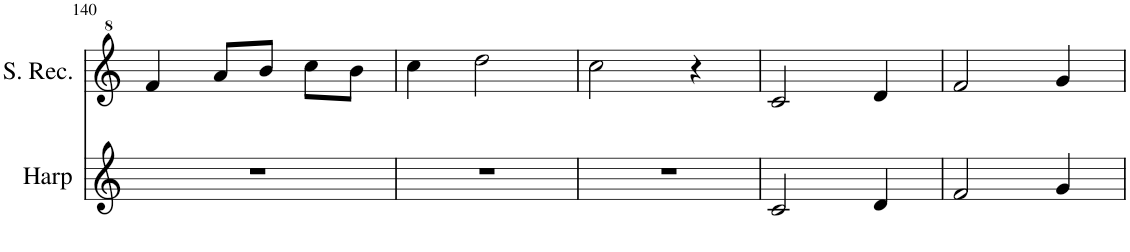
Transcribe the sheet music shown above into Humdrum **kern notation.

**kern	**kern
*part2	*part1
*staff2	*staff1
*I"Harp	*I"Sop
*I'Harp	*
!!LO:PB:g=z
*clefG2	*clefG^2
*k[]	*k[]
*M3/4	*M3/4
=140	=140
2.r	4ff/
.	8aa/L
.	8bb/J
.	8ccc\L
.	8bb\J
=141	=141
2.r	4ccc\
.	2ddd\
=142	=142
2.r	2ccc\
.	4r
=143	=143
2c/	2cc/
4d/	4dd/
=144	=144
2f/	2ff/
4g/	4gg/
=	=
*-	*-
